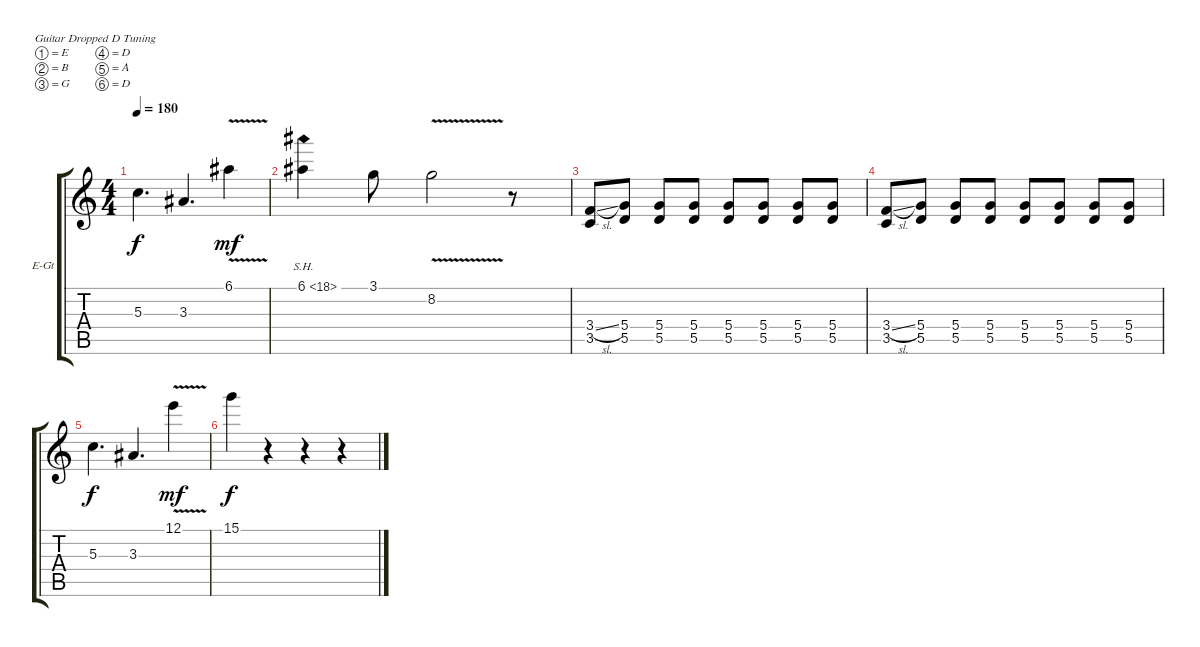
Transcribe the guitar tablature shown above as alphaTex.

\defaultSystemsLayout 4
\bracketExtendMode groupsimilarinstruments
\firstSystemTrackNameOrientation horizontal
\otherSystemsTrackNameOrientation horizontal
\track ("Романов" "E-Gt") {instrument distortionguitar}
\staff {score tabs}
\tuning (E4 B3 G3 D3 A2 D2)
\ts (4 4)
\tempo 180
\clef g2
\ks c
5.3.4{d dy f} 3.3.4{d} 6.1{v}.4{dy mf} |
6.1{sh 12}.4 3.1.8 8.2{v}.2 r.8 |
(3.4{sl} 3.5).8 (5.4 5.5).8 (5.4 5.5).8 (5.4 5.5).8 (5.4 5.5).8 (5.4 5.5).8 (5.4 5.5).8 (5.4 5.5).8 |
(3.4{sl} 3.5).8 (5.4 5.5).8 (5.4 5.5).8 (5.4 5.5).8 (5.4 5.5).8 (5.4 5.5).8 (5.4 5.5).8 (5.4 5.5).8 |
5.3.4{d dy f} 3.3.4{d} 12.1{v}.4{dy mf} |
15.1.4{dy f} r.4 r.4 r.4
